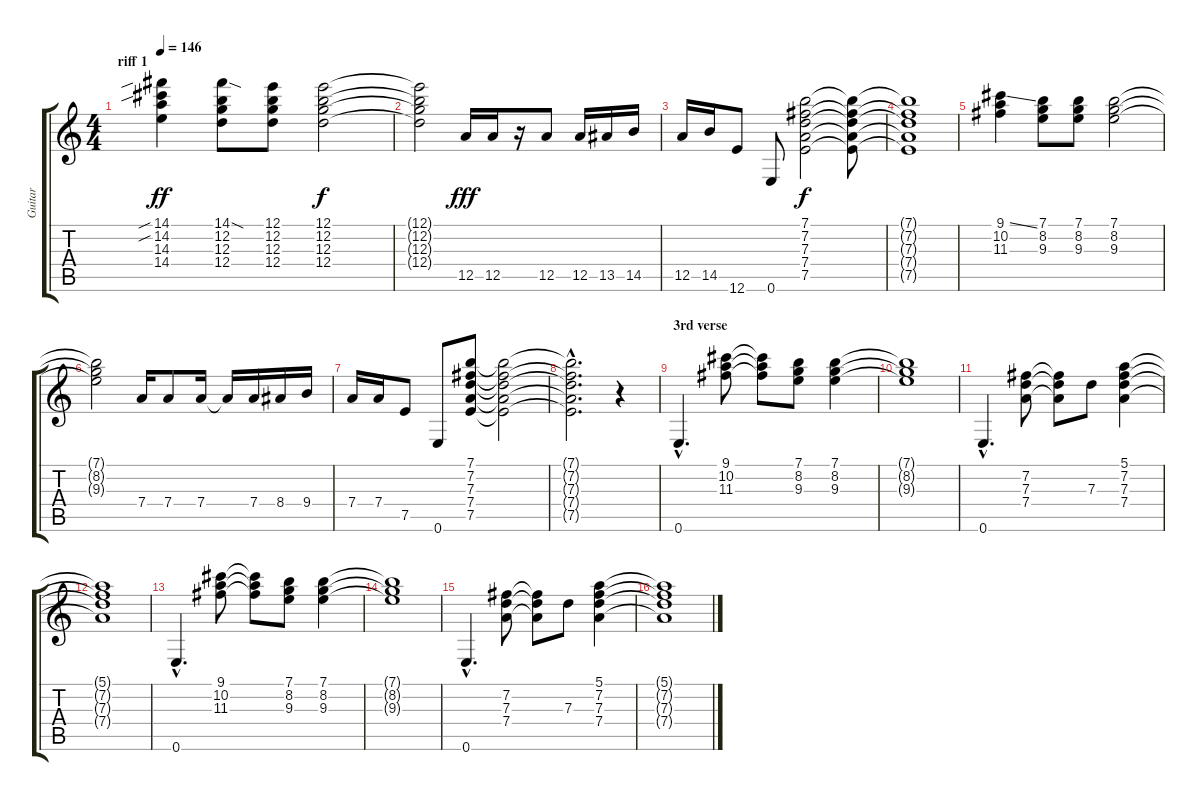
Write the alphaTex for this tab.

\track ("Guitar" "Guitar") {instrument distortionguitar}
\staff {score tabs}
\tuning (E4 B3 G3 D3 A2 E2) {hide}
\ts (4 4)
\section ("" "riff 1")
\tempo 146
\clef g2
\ks c
(14.1{sib} 14.2{sib} 14.3 14.4).4{dy ff} (14.1{sod} 12.2 12.3 12.4).8 (12.1 12.2 12.3 12.4).8 (12.1 12.2 12.3 12.4).2{dy f} |
(12.1{t} 12.2{t} 12.3{t} 12.4{t}).2 12.5.16{dy fff} 12.5.16 r.16 12.5.8 12.5.16 13.5.16 14.5.16 |
12.5.16 14.5.16 12.6.8 0.6.8 (7.1 7.2 7.3 7.4 7.5).2{dy f} (7.1{t} 7.2{t} 7.3{t} 7.4{t} 7.5{t}).8 |
(7.1{t} 7.2{t} 7.3{t} 7.4{t} 7.5{t}).1 |
(9.1{ss} 10.2 11.3).4 (7.1 8.2 9.3).8 (7.1 8.2 9.3).8 (7.1 8.2 9.3).2 |
(7.1{t} 8.2{t} 9.3{t}).2 7.4.16 7.4.8 7.4.16 7.4{t}.16 7.4.16 8.4.16 9.4.16 |
7.4.16 7.4.16 7.5.8 0.6.8 (7.1 7.2 7.3 7.4 7.5).8 (7.1{t} 7.2{t} 7.3{t} 7.4{t} 7.5{t}).2 |
(7.1{hac t} 7.2{hac t} 7.3{hac t} 7.4{hac t} 7.5{hac t}).2{d} r.4 |
\section ("" "3rd verse")
0.6{hac}.4{d} (9.1 10.2 11.3).8 (9.1{t} 10.2{t} 11.3{t}).8 (7.1 8.2 9.3).8 (7.1 8.2 9.3).4 |
(7.1{t} 8.2{t} 9.3{t}).1 |
0.6{hac}.4{d} (7.2 7.3 7.4).8 (7.2{t} 7.3{t} 7.4{t}).8 7.3.8 (5.1 7.2 7.3 7.4).4 |
(5.1{t} 7.2{t} 7.3{t} 7.4{t}).1 |
0.6{hac}.4{d} (9.1 10.2 11.3).8 (9.1{t} 10.2{t} 11.3{t}).8 (7.1 8.2 9.3).8 (7.1 8.2 9.3).4 |
(7.1{t} 8.2{t} 9.3{t}).1 |
0.6{hac}.4{d} (7.2 7.3 7.4).8 (7.2{t} 7.3{t} 7.4{t}).8 7.3.8 (5.1 7.2 7.3 7.4).4 |
(5.1{t} 7.2{t} 7.3{t} 7.4{t}).1
